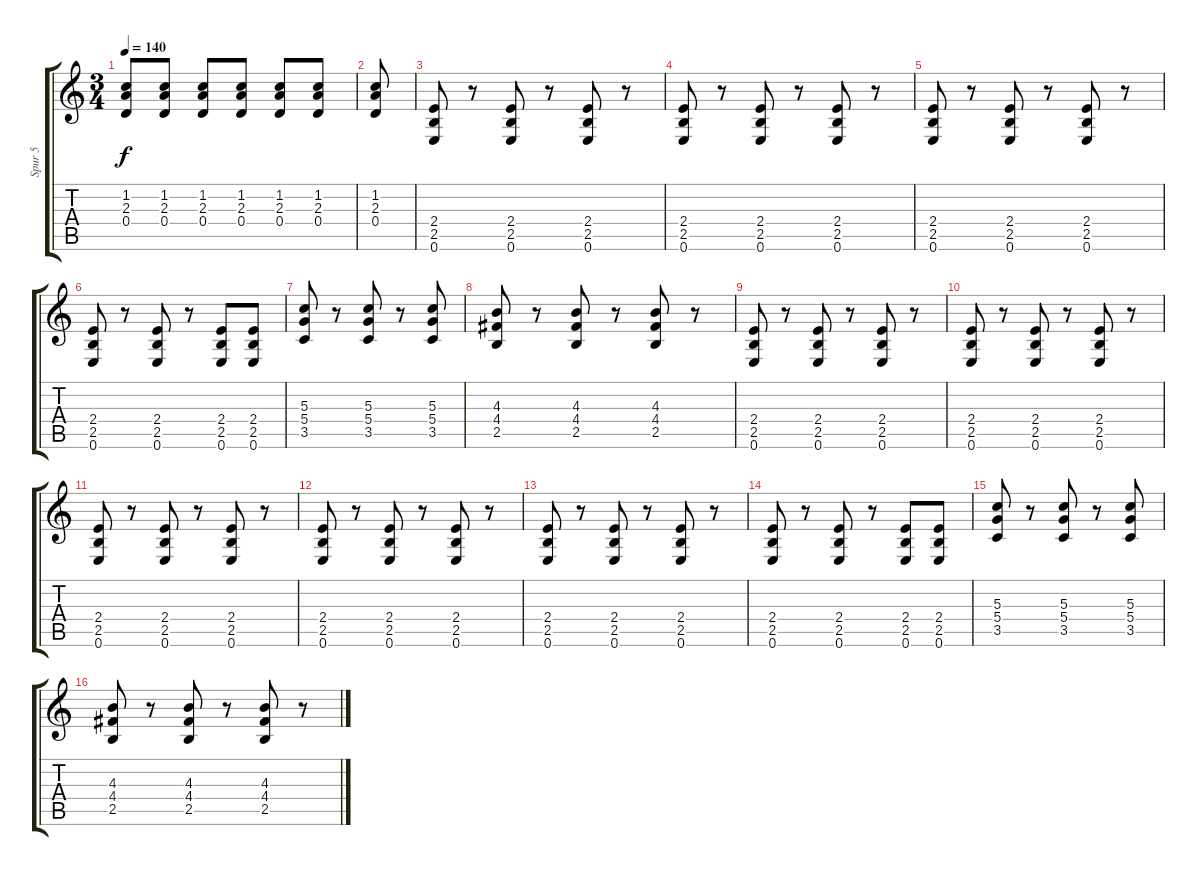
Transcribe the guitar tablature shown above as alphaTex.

\track ("Spur 5" "Spur 5") {instrument distortionguitar}
\staff {score tabs}
\tuning (E4 B3 G3 D3 A2 E2) {hide}
\ts (3 4)
\tempo 140
\clef g2
\ks c
(1.2 2.3 0.4).8{dy f} (1.2 2.3 0.4).8 (1.2 2.3 0.4).8 (1.2 2.3 0.4).8 (1.2 2.3 0.4).8 (1.2 2.3 0.4).8 |
(1.2 2.3 0.4).8 |
(2.4 2.5 0.6).8 r.8 (2.4 2.5 0.6).8 r.8 (2.4 2.5 0.6).8 r.8 |
(2.4 2.5 0.6).8 r.8 (2.4 2.5 0.6).8 r.8 (2.4 2.5 0.6).8 r.8 |
(2.4 2.5 0.6).8 r.8 (2.4 2.5 0.6).8 r.8 (2.4 2.5 0.6).8 r.8 |
(2.4 2.5 0.6).8 r.8 (2.4 2.5 0.6).8 r.8 (2.4 2.5 0.6).8 (2.4 2.5 0.6).8 |
(5.3 5.4 3.5).8 r.8 (5.3 5.4 3.5).8 r.8 (5.3 5.4 3.5).8 |
(4.3 4.4 2.5).8 r.8 (4.3 4.4 2.5).8 r.8 (4.3 4.4 2.5).8 r.8 |
(2.4 2.5 0.6).8 r.8 (2.4 2.5 0.6).8 r.8 (2.4 2.5 0.6).8 r.8 |
(2.4 2.5 0.6).8 r.8 (2.4 2.5 0.6).8 r.8 (2.4 2.5 0.6).8 r.8 |
(2.4 2.5 0.6).8 r.8 (2.4 2.5 0.6).8 r.8 (2.4 2.5 0.6).8 r.8 |
(2.4 2.5 0.6).8 r.8 (2.4 2.5 0.6).8 r.8 (2.4 2.5 0.6).8 r.8 |
(2.4 2.5 0.6).8 r.8 (2.4 2.5 0.6).8 r.8 (2.4 2.5 0.6).8 r.8 |
(2.4 2.5 0.6).8 r.8 (2.4 2.5 0.6).8 r.8 (2.4 2.5 0.6).8 (2.4 2.5 0.6).8 |
(5.3 5.4 3.5).8 r.8 (5.3 5.4 3.5).8 r.8 (5.3 5.4 3.5).8 |
(4.3 4.4 2.5).8 r.8 (4.3 4.4 2.5).8 r.8 (4.3 4.4 2.5).8 r.8
